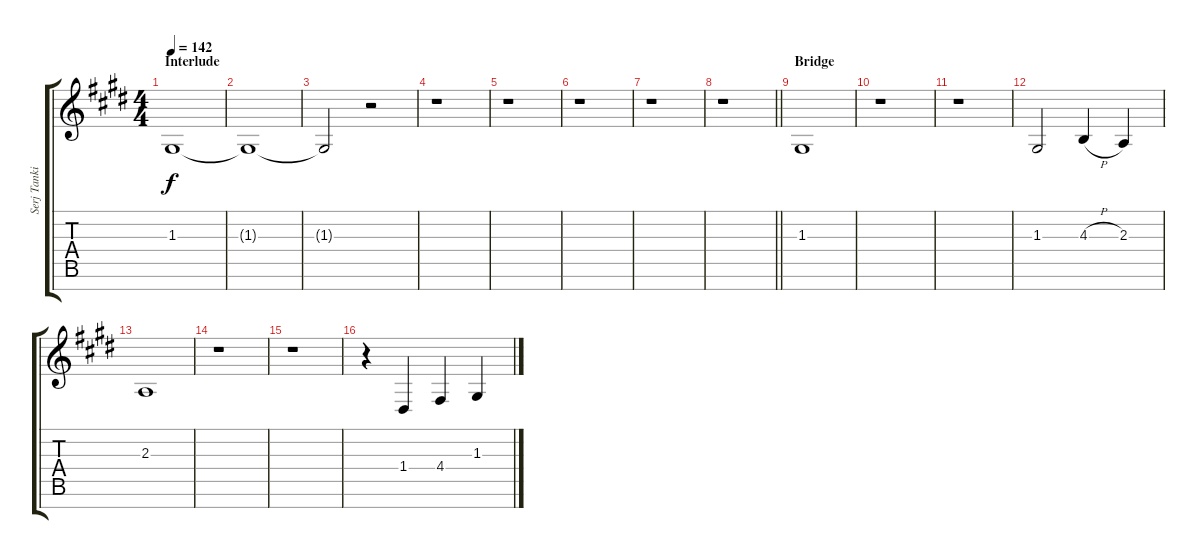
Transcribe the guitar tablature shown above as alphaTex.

\track ("Serj Tankian [Vocals]" "Serj Tanki") {instrument clarinet}
\staff {score tabs}
\tuning (E4 B3 G3 D3 A2 E2 B1) {hide}
\ts (4 4)
\section ("" "Interlude")
\tempo 142
\clef g2
\ks c#minor
1.3.1{dy f} |
1.3{t}.1 |
1.3{t}.2 r.2 |
r.1 |
r.1 |
r.1 |
r.1 |
\barLineRight lightlight
r.1{volume 12} |
\section ("" "Bridge")
1.3.1 |
r.1 |
r.1 |
1.3.2 4.3{h}.4 2.3.4 |
2.3.1 |
r.1 |
r.1 |
r.4 1.4.4 4.4.4 1.3.4
